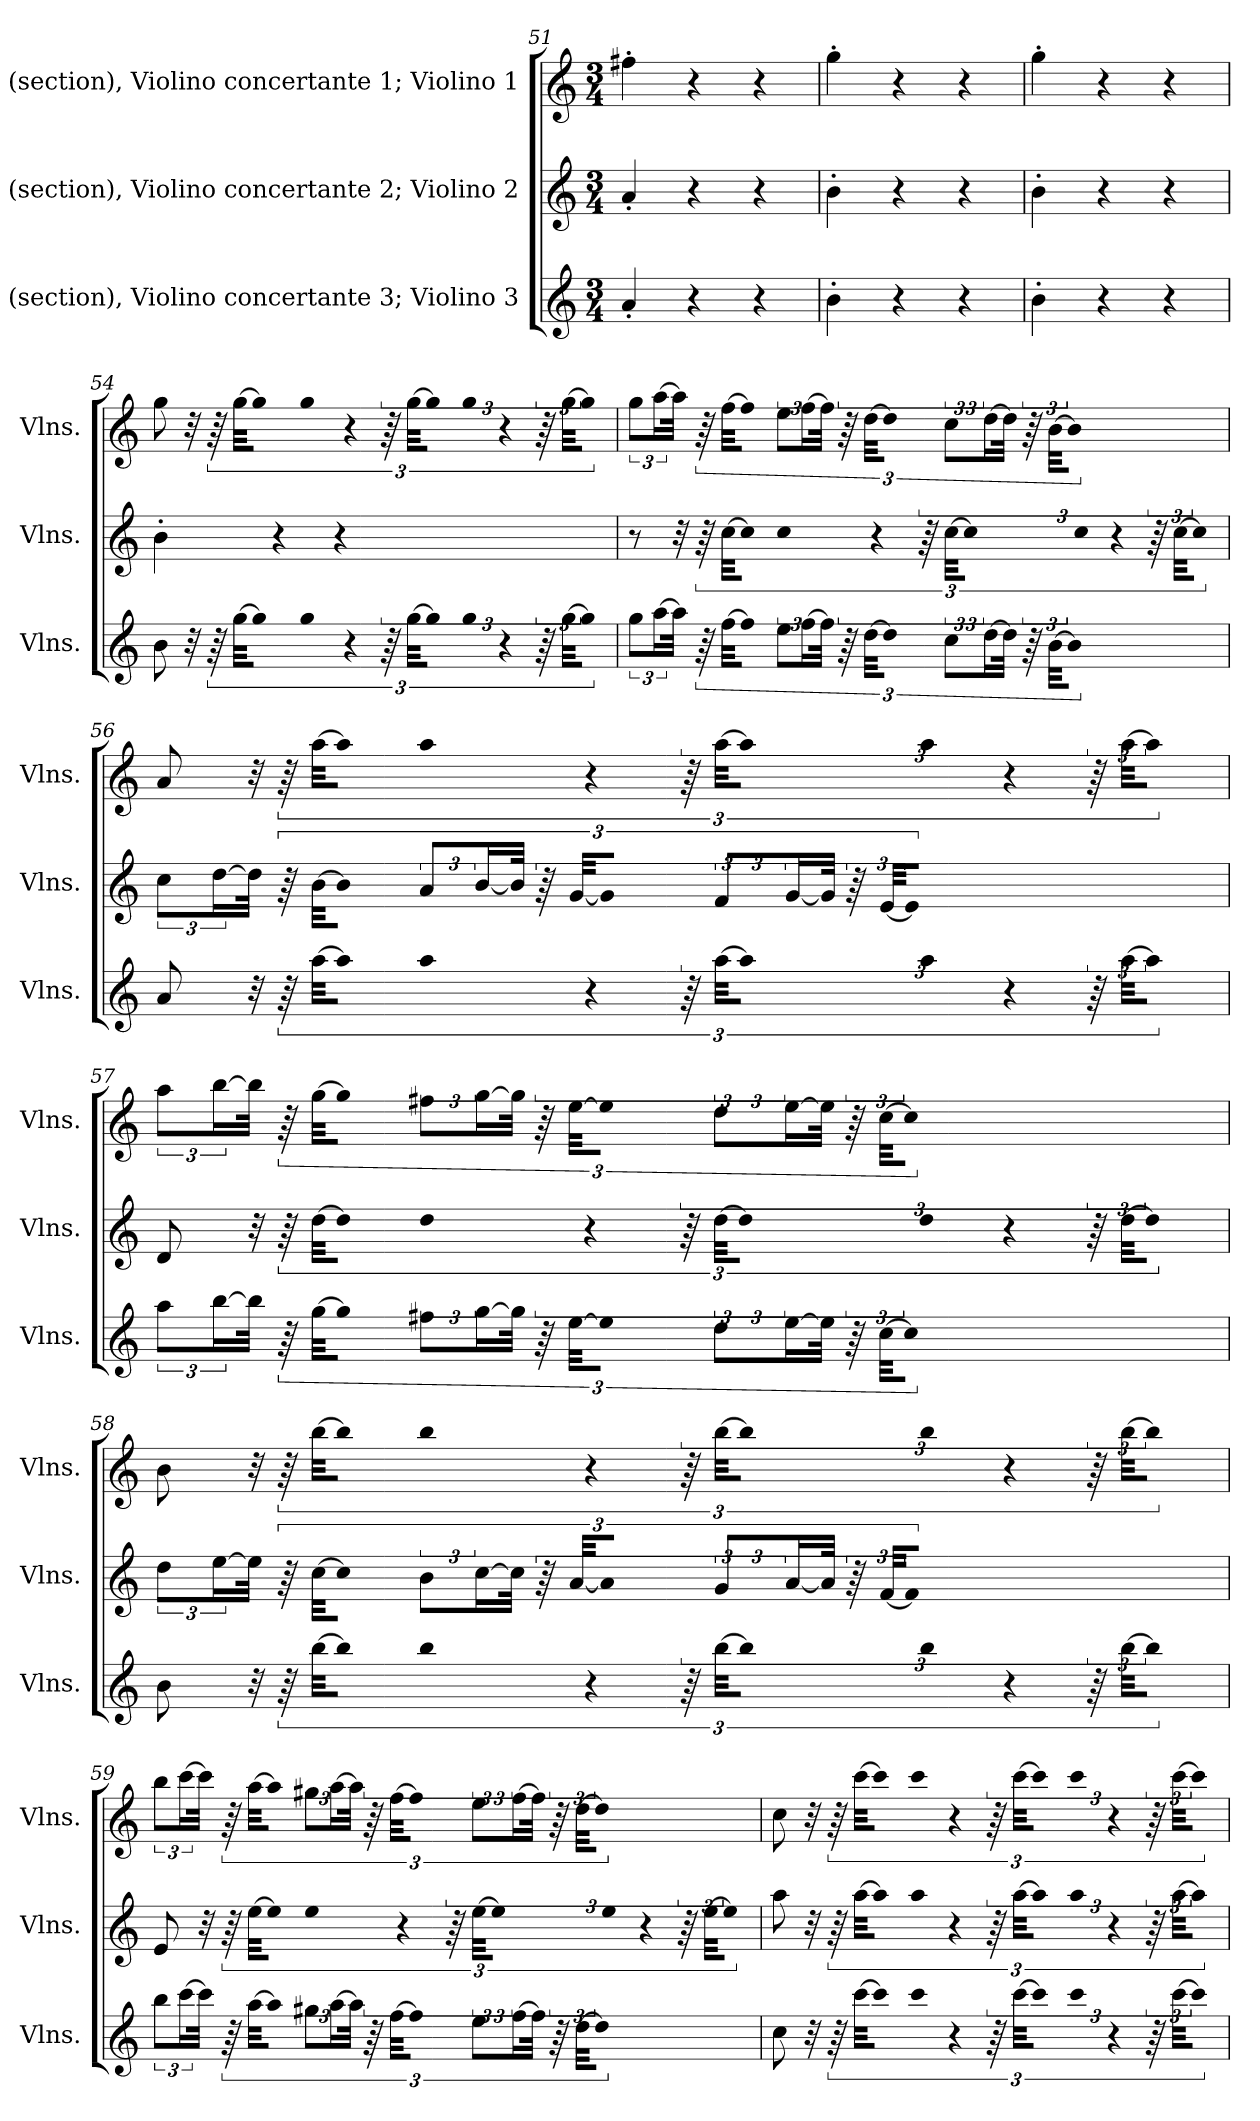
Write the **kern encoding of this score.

**kern	**kern	**kern
*part3	*part2	*part1
*staff3	*staff2	*staff1
*I"Violins (section), Violino concertante 3; Violino 3	*I"Violins (section), Violino concertante 2; Violino 2	*I"Violins (section), Violino concertante 1; Violino 1
*I'Vlns.	*I'Vlns.	*I'Vlns.
*clefG2	*clefG2	*clefG2
*k[]	*k[]	*k[]
*M3/4	*M3/4	*M3/4
=51	=51	=51
4a'/	4a'/	4ff#X'\
4r	4r	4r
4r	4r	4r
=52	=52	=52
4b'\	4b'\	4gg'\
4r	4r	4r
4r	4r	4r
=53	=53	=53
4b'\	4b'\	4gg'\
4r	4r	4r
4r	4r	4r
!!LO:PB:g=z
=54	=54	=54
8b\	4b'\	8gg\
32r	.	32r
96r	.	96r
[48gg\KLL	.	[48gg\KLL
16gg\JJ]	.	16gg\JJ]
8gg\	4r	8gg\
32r	.	32r
96r	.	96r
[48gg\KLL	.	[48gg\KLL
16gg\JJ]	.	16gg\JJ]
8gg\	4r	8gg\
32r	.	32r
96r	.	96r
[48gg\KLL	.	[48gg\KLL
16gg\JJ]	.	16gg\JJ]
!!LO:LB:g=z
=55	=55	=55
12gg\L	8r	12gg\L
[24aa\L	.	[24aa\L
32aa\JJk]	32r	32aa\JJk]
96r	96r	96r
[48ff\KLL	[48cc\KLL	[48ff\KLL
16ff\JJ]	16cc\JJ]	16ff\JJ]
12ee\L	8cc\	12ee\L
[24ff\L	.	[24ff\L
32ff\JJk]	32r	32ff\JJk]
96r	96r	96r
[48dd\KLL	[48cc\KLL	[48dd\KLL
16dd\JJ]	16cc\JJ]	16dd\JJ]
12cc\L	8cc\	12cc\L
[24dd\L	.	[24dd\L
32dd\JJk]	32r	32dd\JJk]
96r	96r	96r
[48b\KLL	[48cc\KLL	[48b\KLL
16b\JJ]	16cc\JJ]	16b\JJ]
!!LO:LB:g=z
=56	=56	=56
8a/	12cc\L	8a/
.	[24dd\L	.
32r	32dd\JJk]	32r
96r	96r	96r
[48aa\KLL	[48b\KLL	[48aa\KLL
16aa\JJ]	16b\JJ]	16aa\JJ]
8aa\	12a/L	8aa\
.	[24b/L	.
32r	32b/JJk]	32r
96r	96r	96r
[48aa\KLL	[48g/KLL	[48aa\KLL
16aa\JJ]	16g/JJ]	16aa\JJ]
8aa\	12f/L	8aa\
.	[24g/L	.
32r	32g/JJk]	32r
96r	96r	96r
[48aa\KLL	[48e/KLL	[48aa\KLL
16aa\JJ]	16e/JJ]	16aa\JJ]
!!LO:LB:g=z
=57	=57	=57
12aa\L	8d/	12aa\L
[24bb\L	.	[24bb\L
32bb\JJk]	32r	32bb\JJk]
96r	96r	96r
[48gg\KLL	[48dd\KLL	[48gg\KLL
16gg\JJ]	16dd\JJ]	16gg\JJ]
12ff#X\L	8dd\	12ff#X\L
[24gg\L	.	[24gg\L
32gg\JJk]	32r	32gg\JJk]
96r	96r	96r
[48ee\KLL	[48dd\KLL	[48ee\KLL
16ee\JJ]	16dd\JJ]	16ee\JJ]
12dd\L	8dd\	12dd\L
[24ee\L	.	[24ee\L
32ee\JJk]	32r	32ee\JJk]
96r	96r	96r
[48cc\KLL	[48dd\KLL	[48cc\KLL
16cc\JJ]	16dd\JJ]	16cc\JJ]
!!LO:PB:g=z
=58	=58	=58
8b\	12dd\L	8b\
.	[24ee\L	.
32r	32ee\JJk]	32r
96r	96r	96r
[48bb\KLL	[48cc\KLL	[48bb\KLL
16bb\JJ]	16cc\JJ]	16bb\JJ]
8bb\	12b\L	8bb\
.	[24cc\L	.
32r	32cc\JJk]	32r
96r	96r	96r
[48bb\KLL	[48a/KLL	[48bb\KLL
16bb\JJ]	16a/JJ]	16bb\JJ]
8bb\	12g/L	8bb\
.	[24a/L	.
32r	32a/JJk]	32r
96r	96r	96r
[48bb\KLL	[48f/KLL	[48bb\KLL
16bb\JJ]	16f/JJ]	16bb\JJ]
!!LO:LB:g=z
=59	=59	=59
12bb\L	8e/	12bb\L
[24ccc\L	.	[24ccc\L
32ccc\JJk]	32r	32ccc\JJk]
96r	96r	96r
[48aa\KLL	[48ee\KLL	[48aa\KLL
16aa\JJ]	16ee\JJ]	16aa\JJ]
12gg#X\L	8ee\	12gg#X\L
[24aa\L	.	[24aa\L
32aa\JJk]	32r	32aa\JJk]
96r	96r	96r
[48ff\KLL	[48ee\KLL	[48ff\KLL
16ff\JJ]	16ee\JJ]	16ff\JJ]
12ee\L	8ee\	12ee\L
[24ff\L	.	[24ff\L
32ff\JJk]	32r	32ff\JJk]
96r	96r	96r
[48dd\KLL	[48ee\KLL	[48dd\KLL
16dd\JJ]	16ee\JJ]	16dd\JJ]
!!LO:LB:g=z
=60	=60	=60
8cc\	8aa\	8cc\
32r	32r	32r
96r	96r	96r
[48ccc\KLL	[48aa\KLL	[48ccc\KLL
16ccc\JJ]	16aa\JJ]	16ccc\JJ]
8ccc\	8aa\	8ccc\
32r	32r	32r
96r	96r	96r
[48ccc\KLL	[48aa\KLL	[48ccc\KLL
16ccc\JJ]	16aa\JJ]	16ccc\JJ]
8ccc\	8aa\	8ccc\
32r	32r	32r
96r	96r	96r
[48ccc\KLL	[48aa\KLL	[48ccc\KLL
16ccc\JJ]	16aa\JJ]	16ccc\JJ]
=	=	=
*-	*-	*-
